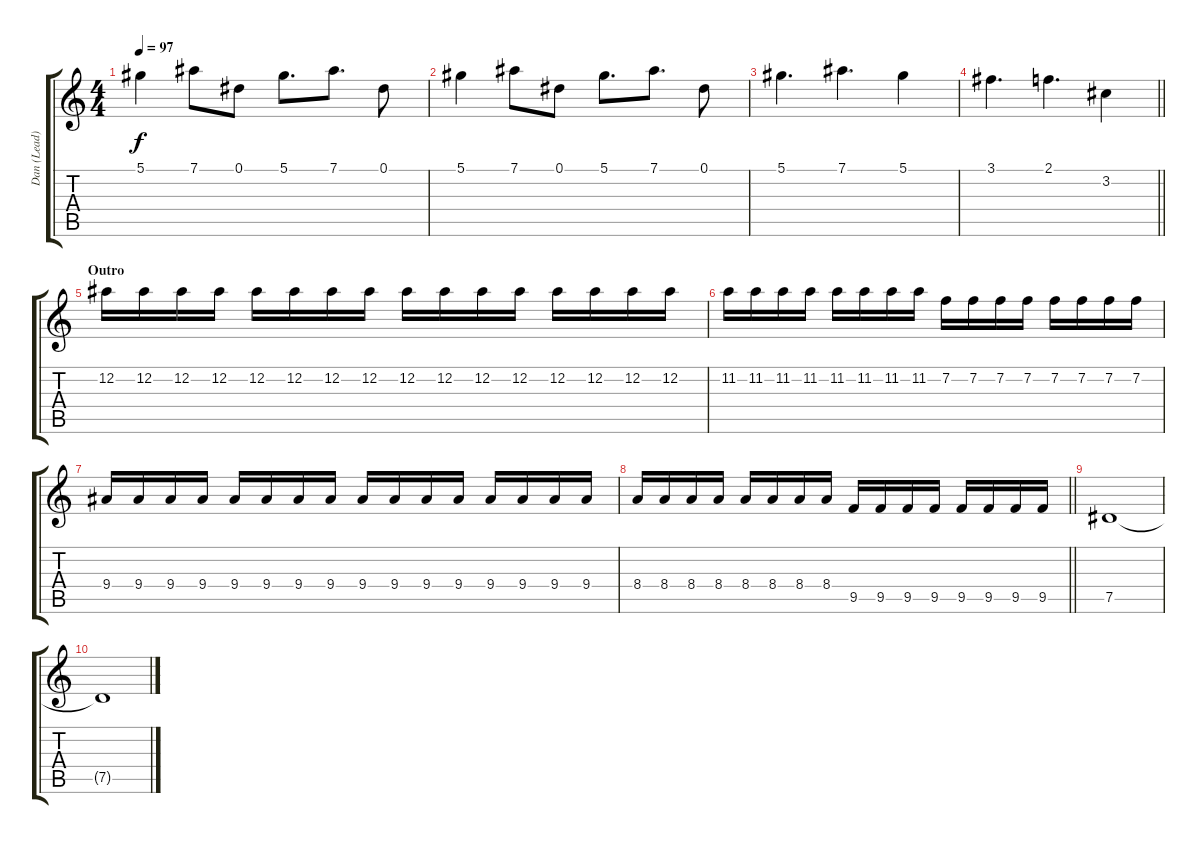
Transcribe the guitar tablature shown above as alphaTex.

\track ("Dan (Lead)" "Dan (Lead)") {instrument distortionguitar}
\staff {score tabs}
\tuning (Eb4 Bb3 Gb3 Db3 Ab2 Eb2) {hide}
\ts (4 4)
\tempo 97
\clef g2
\ks c
5.1.4{dy f} 7.1.8 0.1.8 5.1.8{d} 7.1.8{d} 0.1.8 |
5.1.4 7.1.8 0.1.8 5.1.8{d} 7.1.8{d} 0.1.8 |
5.1.4{d} 7.1.4{d} 5.1.4 |
\barLineRight lightlight
3.1.4{d} 2.1.4{d} 3.2.4 |
\section ("" "Outro")
12.2.16{volume 12} 12.2.16 12.2.16 12.2.16 12.2.16 12.2.16 12.2.16 12.2.16 12.2.16 12.2.16 12.2.16 12.2.16 12.2.16 12.2.16 12.2.16 12.2.16 |
11.2.16 11.2.16 11.2.16 11.2.16 11.2.16 11.2.16 11.2.16 11.2.16 7.2.16 7.2.16 7.2.16 7.2.16 7.2.16 7.2.16 7.2.16 7.2.16 |
9.4.16 9.4.16 9.4.16 9.4.16 9.4.16 9.4.16 9.4.16 9.4.16 9.4.16 9.4.16 9.4.16 9.4.16 9.4.16 9.4.16 9.4.16 9.4.16 |
\barLineRight lightlight
8.4.16 8.4.16 8.4.16 8.4.16 8.4.16 8.4.16 8.4.16 8.4.16 9.5.16 9.5.16 9.5.16 9.5.16 9.5.16 9.5.16 9.5.16 9.5.16 |
7.5.1{volume 2} |
7.5{t}.1
